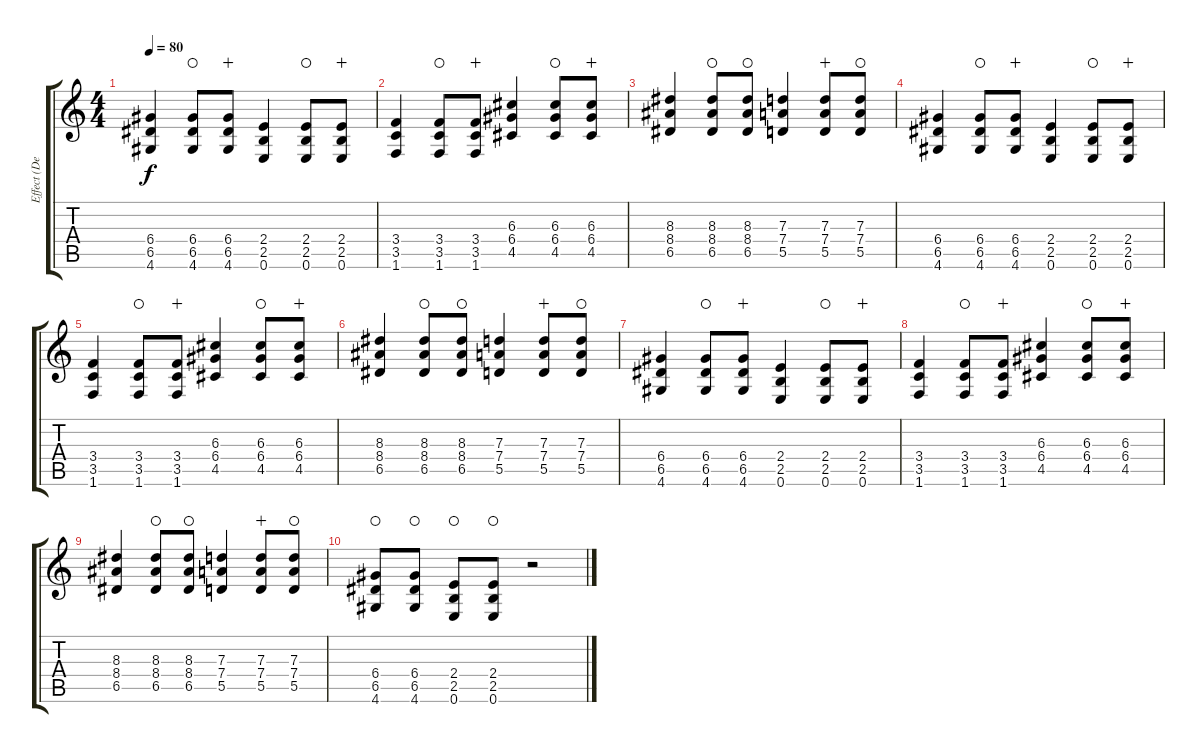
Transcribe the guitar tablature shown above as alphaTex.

\track ("Effect (Delay/Wah Wah)" "Effect (De") {instrument overdrivenguitar}
\staff {score tabs}
\tuning (E4 B3 G3 D3 A2 E2) {hide}
\ts (4 4)
\tempo 80
\clef g2
\ks c
(6.4 6.5 4.6).4{dy f} (6.4 6.5 4.6).8{waho} (6.4 6.5 4.6).8{wahc} (2.4 2.5 0.6).4 (2.4 2.5 0.6).8{waho} (2.4 2.5 0.6).8{wahc} |
(3.4 3.5 1.6).4 (3.4 3.5 1.6).8{waho} (3.4 3.5 1.6).8{wahc} (6.3 6.4 4.5).4 (6.3 6.4 4.5).8{waho} (6.3 6.4 4.5).8{wahc} |
(8.3 8.4 6.5).4 (8.3 8.4 6.5).8{waho} (8.3 8.4 6.5).8{waho} (7.3 7.4 5.5).4 (7.3 7.4 5.5).8{wahc} (7.3 7.4 5.5).8{waho} |
(6.4 6.5 4.6).4 (6.4 6.5 4.6).8{waho} (6.4 6.5 4.6).8{wahc} (2.4 2.5 0.6).4 (2.4 2.5 0.6).8{waho} (2.4 2.5 0.6).8{wahc} |
(3.4 3.5 1.6).4 (3.4 3.5 1.6).8{waho} (3.4 3.5 1.6).8{wahc} (6.3 6.4 4.5).4 (6.3 6.4 4.5).8{waho} (6.3 6.4 4.5).8{wahc} |
(8.3 8.4 6.5).4 (8.3 8.4 6.5).8{waho} (8.3 8.4 6.5).8{waho} (7.3 7.4 5.5).4 (7.3 7.4 5.5).8{wahc} (7.3 7.4 5.5).8{waho} |
(6.4 6.5 4.6).4 (6.4 6.5 4.6).8{waho} (6.4 6.5 4.6).8{wahc} (2.4 2.5 0.6).4 (2.4 2.5 0.6).8{waho} (2.4 2.5 0.6).8{wahc} |
(3.4 3.5 1.6).4 (3.4 3.5 1.6).8{waho} (3.4 3.5 1.6).8{wahc} (6.3 6.4 4.5).4 (6.3 6.4 4.5).8{waho} (6.3 6.4 4.5).8{wahc} |
(8.3 8.4 6.5).4 (8.3 8.4 6.5).8{waho} (8.3 8.4 6.5).8{waho} (7.3 7.4 5.5).4 (7.3 7.4 5.5).8{wahc} (7.3 7.4 5.5).8{waho} |
(6.4 6.5 4.6).8{waho} (6.4 6.5 4.6).8{waho} (2.4 2.5 0.6).8{waho} (2.4 2.5 0.6).8{waho} r.2
